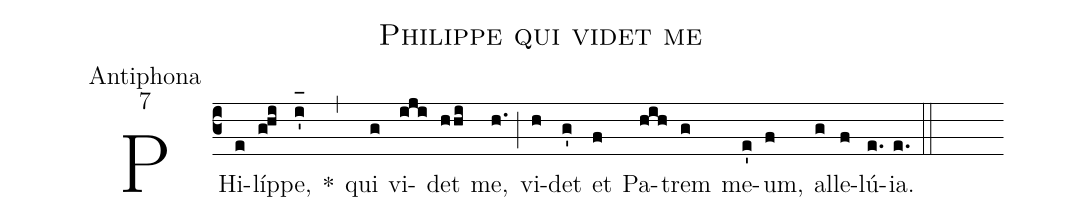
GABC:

name:Philippe qui videt me;
office-part:Antiphona;
mode:7;
%%
(c3) PHi(e)líp(ghi)pe,(i'_[oh:h]) *(,) qui(g) vi(iji)det(hhi) me,(h.) (;) vi(h)det(g') et(f) Pa(hih)trem(g) me(e')um,(f) al(g)le(f)lú(e.){ia}.(e.) (::)

%<eu>E(i) u(i) o(j) u(i) a(h) e.</eu>(gf..) (::)
